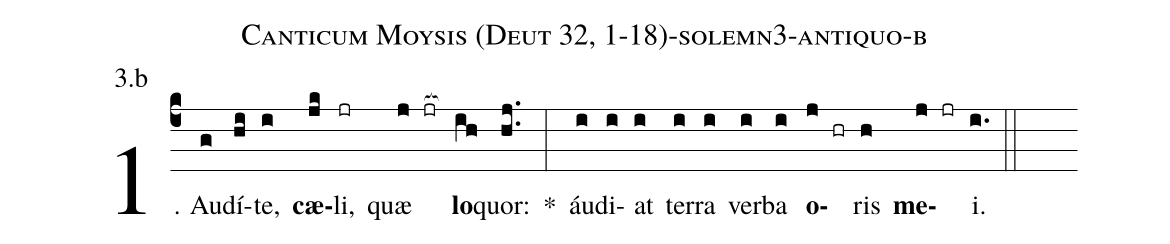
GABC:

name: Canticum Moysis (Deut 32, 1-18)-solemn3-antiquo-b;
annotation: 3.b;
%%
(c4)1. Au(g)dí(hi)te,(i) <b>cæ</b>(jk)li,(jr) quæ(j jr[ocb:1{]) <b>lo</b>(ih[ocb:0}])quor:(hj..) *(:) áu(i)di(i)at(i) ter(i)ra(i) ver(i)ba(i) <b>o</b>(j hr)ris(h) <b>me</b>(j jr)i.(i.) (::)
